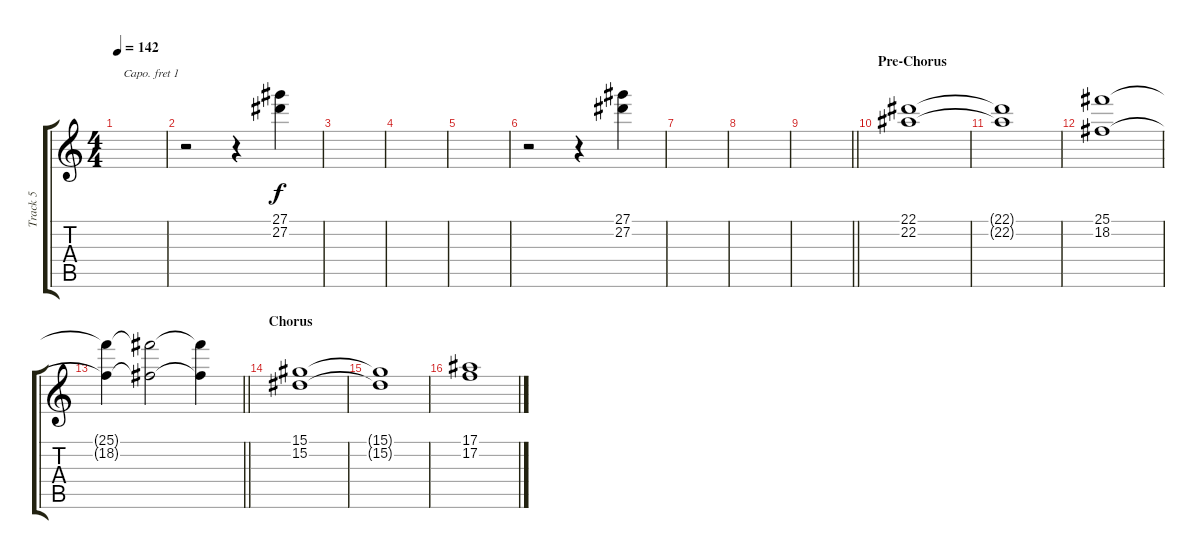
\track ("Track 5" "Track 5") {instrument rockorgan}
\staff {score tabs}
\capo 1
\tuning (E4 B3 G3 D3 A2 E2) {hide}
\ts (4 4)
\tempo 142
\clef g2
\ks c
|
r.2 r.4 (27.1 27.2).4 |
|
|
|
r.2 r.4 (27.1 27.2).4 |
|
|
\barLineRight lightlight
|
\section ("" "Pre-Chorus")
(22.1 22.2).1 |
(22.1{t} 22.2{t}).1 |
(25.1 18.2).1 |
\barLineRight lightlight
(25.1{t} 18.2{t}).4 (25.1{t} 18.2{t}).2 (25.1{t} 18.2{t}).4 |
\section ("" "Chorus")
(15.1 15.2).1 |
(15.1{t} 15.2{t}).1 |
(17.1 17.2).1
